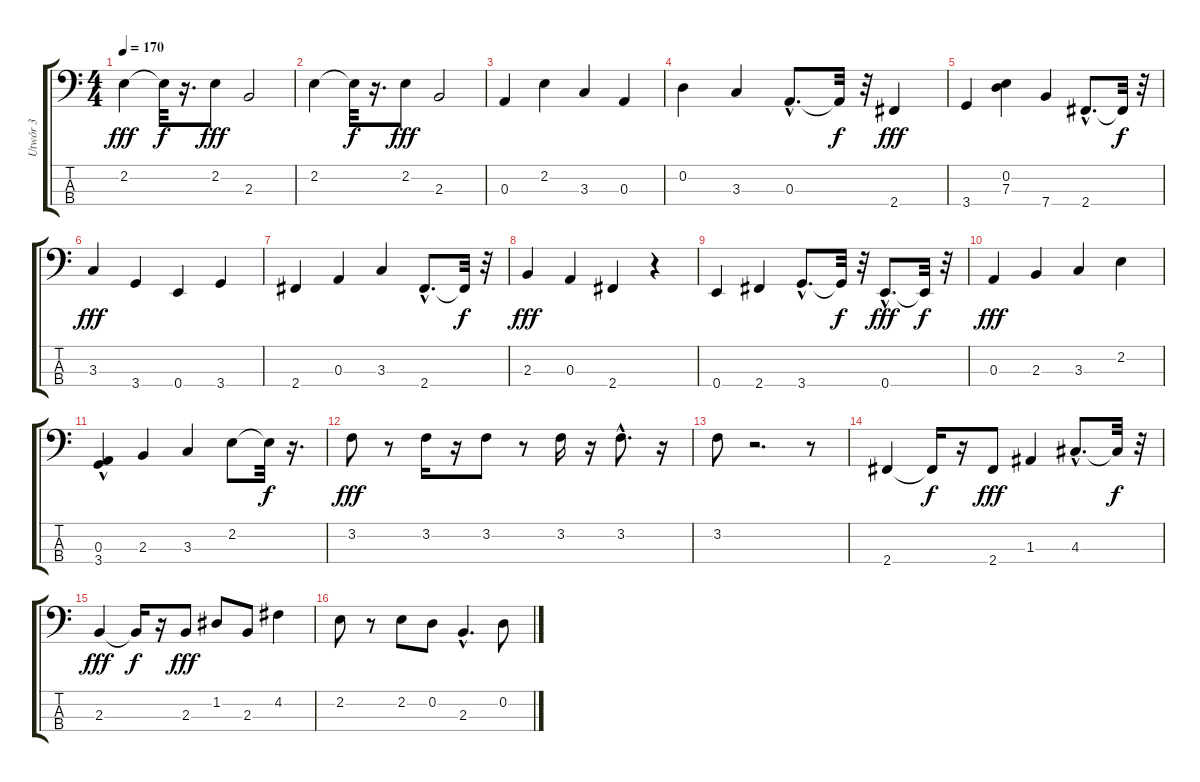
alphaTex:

\track ("Utwór 3" "Utwór 3") {instrument electricbassfinger}
\staff {score tabs}
\tuning (G2 D2 A1 E1) {hide}
\ts (4 4)
\tempo 170
\clef f4
\ks c
2.2.4{dy fff} 2.2{t}.32{dy f} r.16{d} 2.2.8{dy fff} 2.3.2 |
2.2.4 2.2{t}.32{dy f} r.16{d} 2.2.8{dy fff} 2.3.2 |
0.3.4 2.2.4 3.3.4 0.3.4 |
0.2.4 3.3.4 0.3{hac}.8{d} 0.3{t}.32{dy f} r.32 2.4.4{dy fff} |
3.4.4 (0.2 7.3).4 7.4.4 2.4{hac}.8{d} 2.4{t}.32{dy f} r.32 |
3.3.4{dy fff} 3.4.4 0.4.4 3.4.4 |
2.4.4 0.3.4 3.3.4 2.4{hac}.8{d} 2.4{t}.32{dy f} r.32 |
2.3.4{dy fff} 0.3.4 2.4.4 r.4 |
0.4.4 2.4.4 3.4{hac}.8{d} 3.4{t}.32{dy f} r.32 0.4{hac}.8{d dy fff} 0.4{t}.32{dy f} r.32 |
0.3.4{dy fff} 2.3.4 3.3.4 2.2.4 |
(0.3 3.4{hac}).4 2.3.4 3.3.4 2.2.8 2.2{t}.32{dy f} r.16{d} |
3.2.8{dy fff} r.8 3.2.16 r.16 3.2.8 r.8 3.2.16 r.16 3.2{hac}.8{d} r.16 |
3.2.8 r.2{d} r.8 |
2.4.4 2.4{t}.16{dy f} r.16 2.4.8{dy fff} 1.3.4 4.3{hac}.8{d} 4.3{t}.32{dy f} r.32 |
2.3.4{dy fff} 2.3{t}.16{dy f} r.16 2.3.8{dy fff} 1.2.8 2.3.8 4.2.4 |
2.2.8 r.8 2.2.8 0.2.8 2.3{hac}.4{d} 0.2.8
